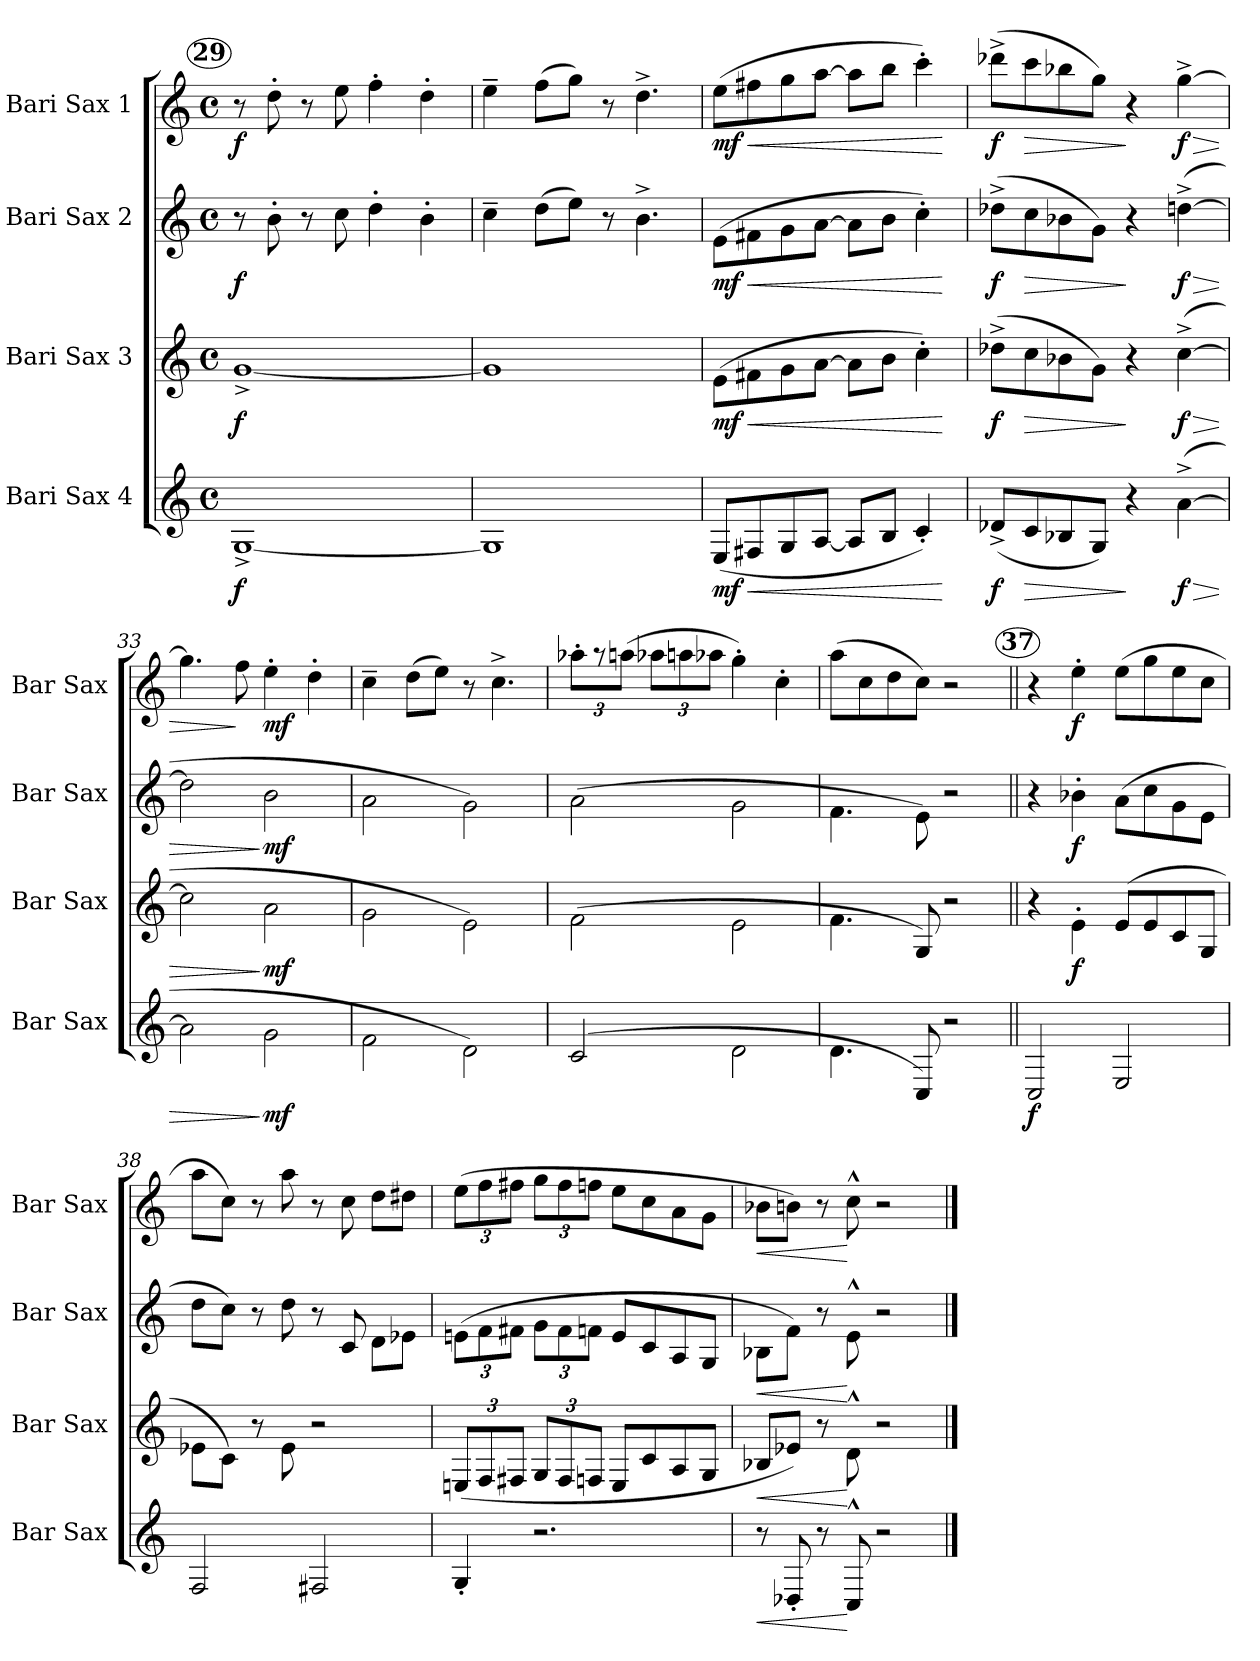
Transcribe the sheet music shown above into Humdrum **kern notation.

**kern	**dynam	**kern	**dynam	**kern	**dynam	**kern	**dynam
*part4	*part4	*part3	*part3	*part2	*part2	*part1	*part1
*staff4	*staff4	*staff3	*staff3	*staff2	*staff2	*staff1	*staff1
*I"Bari Sax 4	*	*I"Bari Sax 3	*	*I"Bari Sax 2	*	*I"Bari Sax 1	*
*I'Bar Sax	*	*I'Bar Sax	*	*I'Bar Sax	*	*I'Bar Sax	*
!!LO:LB:g=z
*clefG2	*	*clefG2	*	*clefG2	*	*clefG2	*
*ITrd12c21	*	*ITrd12c21	*	*ITrd12c21	*	*ITrd12c21	*
*k[]	*	*k[]	*	*k[]	*	*k[]	*
*C:	*	*C:	*	*C:	*	*C:	*
*M4/4	*	*M4/4	*	*M4/4	*	*M4/4	*
*met(c)	*	*met(c)	*	*met(c)	*	*met(c)	*
!!LO:REH:place=s1:a:enc=circle:fs=12:t=29
=29	=29	=29	=29	=29	=29	=29	=29
!	!LO:DY:b	!	!LO:DY:b	!	!LO:DY:b	!	!LO:DY:b
[1GG^<	f	[1G^>	f	8r	f	8r	f
.	.	.	.	8B'>\	.	8d'>\	.
.	.	.	.	8r	.	8r	.
.	.	.	.	8c\	.	8e\	.
.	.	.	.	4d'>\	.	4f'>\	.
.	.	.	.	4B'>\	.	4d'>\	.
=30	=30	=30	=30	=30	=30	=30	=30
1GG]	.	1G]	.	4c~>\	.	4e~>\	.
.	.	.	.	(>8d\L	.	(>8f\L	.
.	.	.	.	8e\J)	.	8g\J)	.
.	.	.	.	8r	.	8r	.
.	.	.	.	4.B^>\	.	4.d^>\	.
=31	=31	=31	=31	=31	=31	=31	=31
!	!LO:DY:b	!	!LO:DY:b	!	!LO:DY:b	!	!LO:DY:b
(>8EE/L	mf	(>8E\L	mf	(>8E\L	mf	(>8e\L	mf
!	!LO:HP:b	!	!LO:HP:b	!	!LO:HP:b	!	!LO:HP:b
8FF#X/	<	8F#X\	<	8F#X\	<	8f#X\	<
8GG/	.	8G\	.	8G\	.	8g\	.
[8AA/J	.	[8A\J	.	[8A\J	.	[8a\J	.
8AA/L]	.	8A\L]	.	8A\L]	.	8a\L]	.
8BB/J	.	8B\J	.	8B\J	.	8b\J	.
4C'</)	.	4c'>\)	.	4c'>\)	.	4cc'>\)	.
.	[	.	[	.	[	.	[
=32	=32	=32	=32	=32	=32	=32	=32
!	!LO:DY:b	!	!LO:DY:b	!	!LO:DY:b	!	!LO:DY:b
(>8D-X^</L	f	(>8d-X^>\L	f	(>8d-X^>\L	f	(>8dd-X^>\L	f
!	!LO:HP:b	!	!LO:HP:b	!	!LO:HP:b	!	!LO:HP:b
8C/	>	8c\	>	8c\	>	8cc\	>
8BB-X/	.	8B-X\	.	8B-X\	.	8b-X\	.
8GG/J)	.	8G\J)	.	8G\J)	.	8g\J)	.
4r	]	4r	]	4r	]	4r	]
!	!LO:HP:b	!	!LO:HP:b	!	!LO:HP:b	!	!LO:HP:b
!	!LO:DY:n=1:b	!	!LO:DY:n=1:b	!	!LO:DY:n=1:b	!	!LO:DY:n=1:b
(>[4A^>\	> f	(>[4c^>\	> f	(>[4dn^>\	> f	[4g^>\	> f
=33	=33	=33	=33	=33	=33	=33	=33
2A\]	.	2c\]	.	2d\]	.	4.g\]	.
.	.	.	.	.	.	8f\	]
!	!LO:DY:n=1:b	!	!LO:DY:n=1:b	!	!LO:DY:n=1:b	!	!LO:DY:b
2G\	] mf	2A\	] mf	2B\	] mf	4e'>\	mf
.	.	.	.	.	.	4d'>\	.
=34	=34	=34	=34	=34	=34	=34	=34
2F\	.	2G\	.	2A\	.	4c~>\	.
.	.	.	.	.	.	(>8d\L	.
.	.	.	.	.	.	8e\J)	.
2D\)	.	2E\)	.	2G\)	.	8r	.
.	.	.	.	.	.	4.c^>\	.
!!LO:PB:g=z
=35	=35	=35	=35	=35	=35	=35	=35
(2C/	.	(>2F\	.	(>2A\	.	12a-X'>\L	.
.	.	.	.	.	.	12r	.
.	.	.	.	.	.	(>12an\J	.
.	.	.	.	.	.	12a-X\L	.
.	.	.	.	.	.	12an\	.
.	.	.	.	.	.	12a-X\J	.
2D\	.	2E\	.	2G\	.	4g'>\)	.
.	.	.	.	.	.	4c'>\	.
=36	=36	=36	=36	=36	=36	=36	=36
4.D\	.	4.F\	.	4.F\	.	(>8a\L	.
.	.	.	.	.	.	8c\	.
.	.	.	.	.	.	8d\	.
8CC/)	.	8GG/)	.	8E\)	.	8c\J)	.
2r	.	2r	.	2r	.	2r	.
!!LO:REH:place=s1:a:enc=circle:fs=12:t=37
=37||	=37||	=37||	=37||	=37||	=37||	=37||	=37||
!	!LO:DY:b	!	!	!	!	!	!
2CC/	f	4r	.	4r	.	4r	.
!	!	!	!LO:DY:b	!	!LO:DY:b	!	!LO:DY:b
.	.	4E'>\	f	4B-X'>\	f	4e'>\	f
2EE/	.	(>8E/L	.	(>8A\L	.	(>8e\L	.
.	.	8E/	.	8c\	.	8g\	.
.	.	8C/	.	8G\	.	8e\	.
.	.	8GG/J	.	8E\J	.	8c\J	.
=38	=38	=38	=38	=38	=38	=38	=38
2FF/	.	8E-X\L	.	8d\L	.	8a\L	.
.	.	8C\J)	.	8c\J)	.	8c\J)	.
.	.	8r	.	8r	.	8r	.
.	.	8E-\	.	8d\	.	8a\	.
2FF#X/	.	2r	.	8r	.	8r	.
.	.	.	.	8C/	.	8c\	.
.	.	.	.	8D\L	.	8d\L	.
.	.	.	.	8E-X\J	.	8d#X\J	.
=39	=39	=39	=39	=39	=39	=39	=39
4GG'</	.	(<12EEn/L	.	(>12En\L	.	(>12e\L	.
.	.	12FF/	.	12F\	.	12f\	.
.	.	12FF#X/J	.	12F#X\J	.	12f#X\J	.
2.r	.	12GG/L	.	12G\L	.	12g\L	.
.	.	12FF#/	.	12F#\	.	12f#\	.
.	.	12FFn/J	.	12Fn\J	.	12fn\J	.
.	.	8EE/L	.	8E/L	.	8e\L	.
.	.	8C/	.	8C/	.	8c\	.
.	.	8AA/	.	8AA/	.	8A\	.
.	.	8GG/J	.	8GG/J	.	8G\J	.
=40	=40	=40	=40	=40	=40	=40	=40
!	!LO:HP:b	!	!LO:HP:b	!	!LO:HP:b	!	!LO:HP:b
8r	<	8BB-X/L	<	8BB-X\L	<	8B-X\L	<
8DD-X'</	.	8E-X/J)	.	8F\J)	.	8Bn\J)	.
8r	.	8r	.	8r	.	8r	.
8CC^^>/	[	8D^^>\	[	8E^^>\	[	8c^^>\	[
2r	.	2r	.	2r	.	2r	.
==	==	==	==	==	==	==	==
*-	*-	*-	*-	*-	*-	*-	*-
